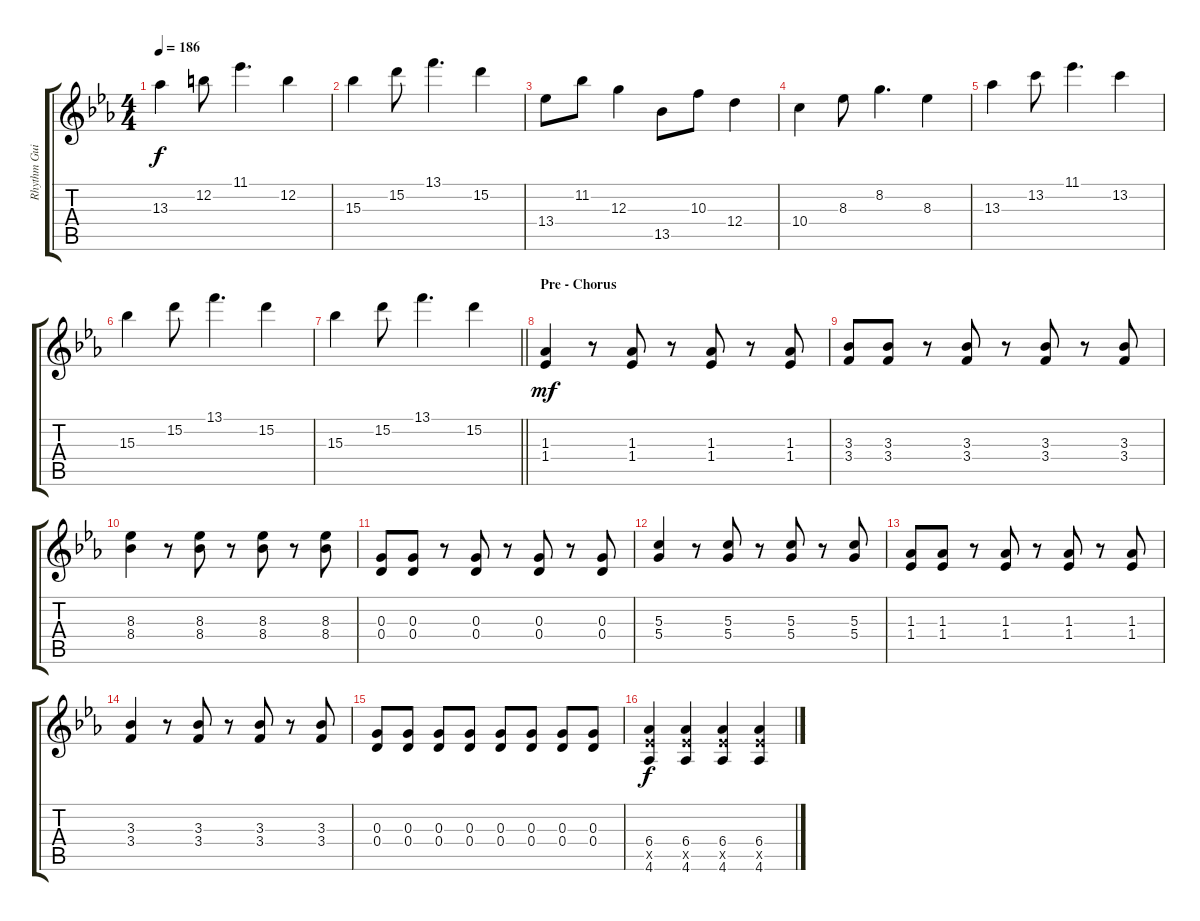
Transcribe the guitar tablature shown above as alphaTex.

\track ("Rhythm Guitar" "Rhythm Gui") {instrument distortionguitar}
\staff {score tabs}
\tuning (E4 B3 G3 D3 A2 E2) {hide}
\ts (4 4)
\tempo 186
\clef g2
\ks eb
13.3.4{dy f} 12.2.8 11.1.4{d} 12.2.4 |
15.3.4 15.2.8 13.1.4{d} 15.2.4 |
13.4.8 11.2.8 12.3.4 13.5.8 10.3.8 12.4.4 |
10.4.4 8.3.8 8.2.4{d} 8.3.4 |
13.3.4 13.2.8 11.1.4{d} 13.2.4 |
15.3.4 15.2.8 13.1.4{d} 15.2.4 |
\barLineRight lightlight
15.3.4 15.2.8 13.1.4{d} 15.2.4 |
\section ("" "Pre - Chorus")
(1.3 1.4).4{dy mf instrument distortionguitar} r.8 (1.3 1.4).8 r.8 (1.3 1.4).8 r.8 (1.3 1.4).8 |
(3.3 3.4).8 (3.3 3.4).8 r.8 (3.3 3.4).8 r.8 (3.3 3.4).8 r.8 (3.3 3.4).8 |
(8.3 8.4).4 r.8 (8.3 8.4).8 r.8 (8.3 8.4).8 r.8 (8.3 8.4).8 |
(0.3 0.4).8 (0.3 0.4).8 r.8 (0.3 0.4).8 r.8 (0.3 0.4).8 r.8 (0.3 0.4).8 |
(5.3 5.4).4 r.8 (5.3 5.4).8 r.8 (5.3 5.4).8 r.8 (5.3 5.4).8 |
(1.3 1.4).8 (1.3 1.4).8 r.8 (1.3 1.4).8 r.8 (1.3 1.4).8 r.8 (1.3 1.4).8 |
(3.3 3.4).4 r.8 (3.3 3.4).8 r.8 (3.3 3.4).8 r.8 (3.3 3.4).8 |
(0.3 0.4).8 (0.3 0.4).8 (0.3 0.4).8 (0.3 0.4).8 (0.3 0.4).8 (0.3 0.4).8 (0.3 0.4).8 (0.3 0.4).8 |
(6.4 6.5{x} 4.6).4{dy f} (6.4 6.5{x} 4.6).4 (6.4 6.5{x} 4.6).4 (6.4 6.5{x} 4.6).4
